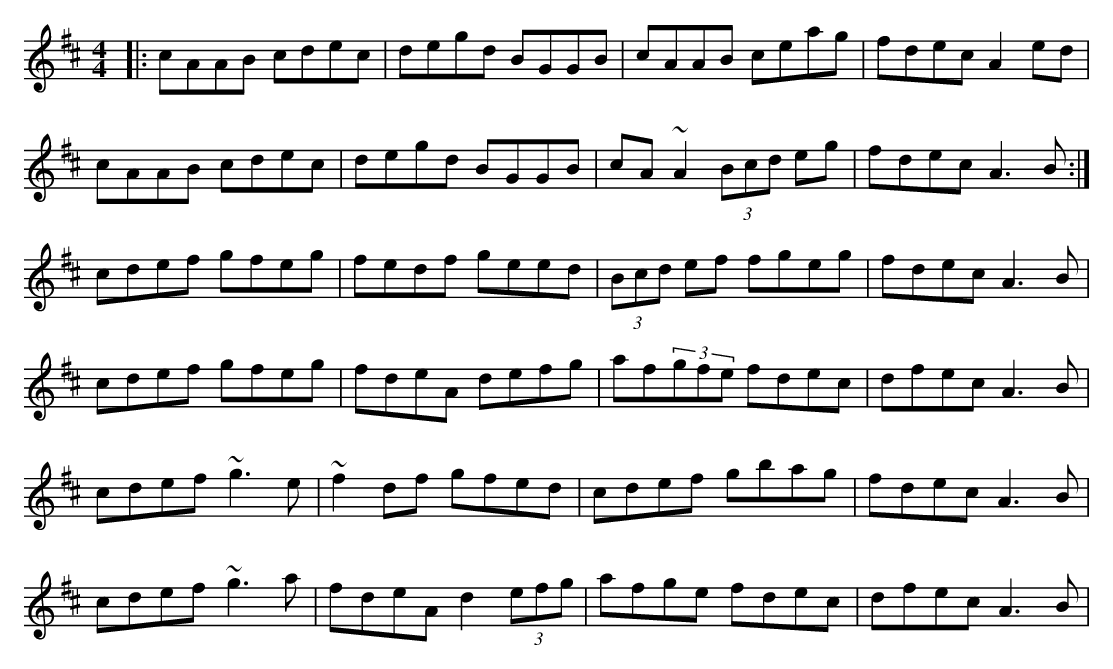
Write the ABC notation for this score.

X:1
M:4/4
K:Amix
|:cAAB cdec|degd BGGB|cAAB ceag|fdec A2ed|
cAAB cdec|degd BGGB|cA~A2 (3Bcd eg|fdec A3B:|
cdef gfeg|fedf geed|(3Bcd ef fgeg|fdec A3B|
cdef gfeg|fdeA defg|af(3gfe fdec|dfec A3B|
cdef ~g3e|~f2df gfed|cdef gbag|fdec A3B|
cdef ~g3a|fdeA d2(3efg|afge fdec|dfec A3B|
